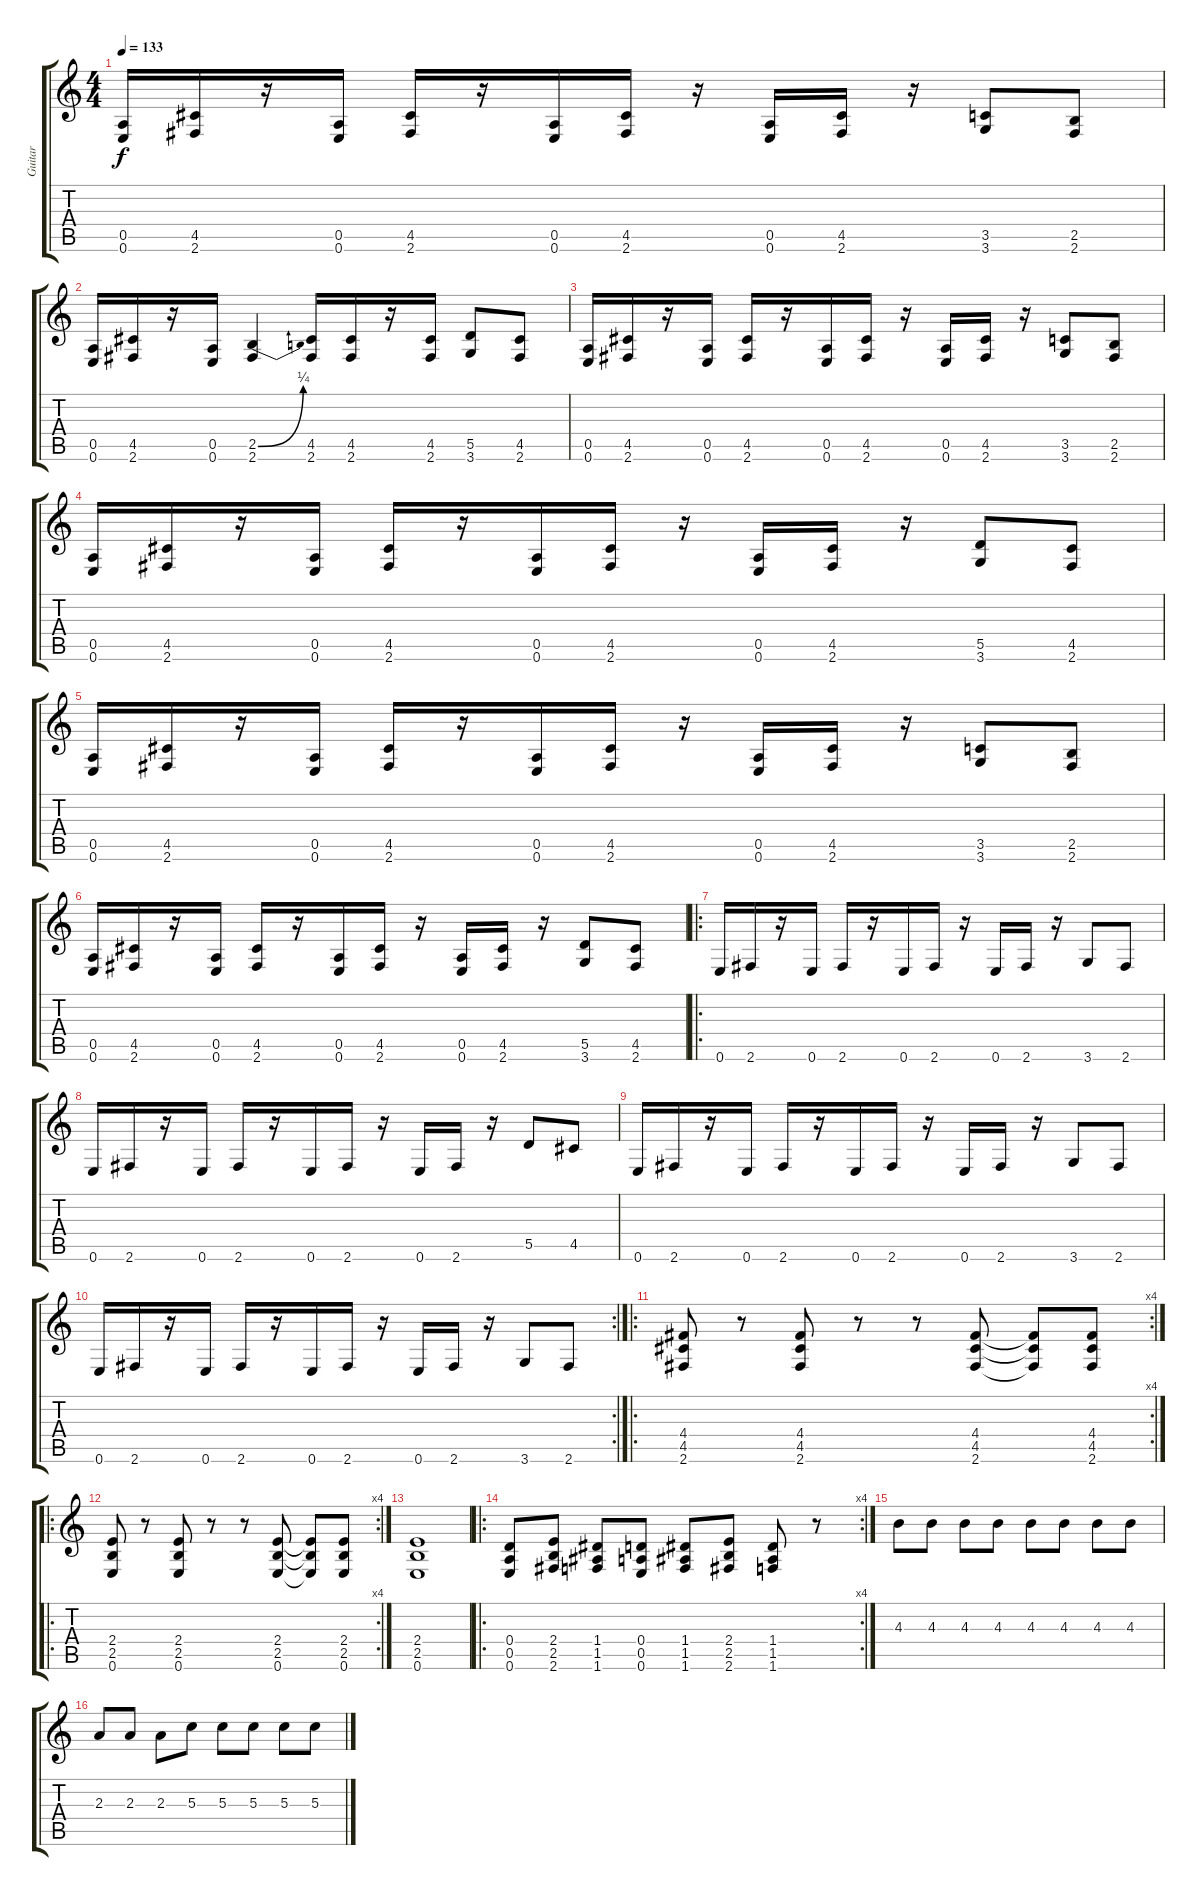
\track ("Guitar" "Guitar") {instrument distortionguitar}
\staff {score tabs}
\tuning (E4 B3 G3 D3 A2 E2) {hide}
\ts (4 4)
\tempo 133
\clef g2
\ks c
(0.5 0.6).16{dy f} (4.5 2.6).16 r.16 (0.5 0.6).16 (4.5 2.6).16 r.16 (0.5 0.6).16 (4.5 2.6).16 r.16 (0.5 0.6).16 (4.5 2.6).16 r.16 (3.5 3.6).8 (2.5 2.6).8 |
(0.5 0.6).16 (4.5 2.6).16 r.16 (0.5 0.6).16 (2.5{be (bend 0 0 60 1)} 2.6).4 (4.5 2.6).16 (4.5 2.6).16 r.16 (4.5 2.6).16 (5.5 3.6).8 (4.5 2.6).8 |
(0.5 0.6).16 (4.5 2.6).16 r.16 (0.5 0.6).16 (4.5 2.6).16 r.16 (0.5 0.6).16 (4.5 2.6).16 r.16 (0.5 0.6).16 (4.5 2.6).16 r.16 (3.5 3.6).8 (2.5 2.6).8 |
(0.5 0.6).16 (4.5 2.6).16 r.16 (0.5 0.6).16 (4.5 2.6).16 r.16 (0.5 0.6).16 (4.5 2.6).16 r.16 (0.5 0.6).16 (4.5 2.6).16 r.16 (5.5 3.6).8 (4.5 2.6).8 |
(0.5 0.6).16 (4.5 2.6).16 r.16 (0.5 0.6).16 (4.5 2.6).16 r.16 (0.5 0.6).16 (4.5 2.6).16 r.16 (0.5 0.6).16 (4.5 2.6).16 r.16 (3.5 3.6).8 (2.5 2.6).8 |
(0.5 0.6).16 (4.5 2.6).16 r.16 (0.5 0.6).16 (4.5 2.6).16 r.16 (0.5 0.6).16 (4.5 2.6).16 r.16 (0.5 0.6).16 (4.5 2.6).16 r.16 (5.5 3.6).8 (4.5 2.6).8 |
\ro
0.6.16 2.6.16 r.16 0.6.16 2.6.16 r.16 0.6.16 2.6.16 r.16 0.6.16 2.6.16 r.16 3.6.8 2.6.8 |
0.6.16 2.6.16 r.16 0.6.16 2.6.16 r.16 0.6.16 2.6.16 r.16 0.6.16 2.6.16 r.16 5.5.8 4.5.8 |
0.6.16 2.6.16 r.16 0.6.16 2.6.16 r.16 0.6.16 2.6.16 r.16 0.6.16 2.6.16 r.16 3.6.8 2.6.8 |
\rc 2
0.6.16 2.6.16 r.16 0.6.16 2.6.16 r.16 0.6.16 2.6.16 r.16 0.6.16 2.6.16 r.16 3.6.8 2.6.8 |
\ro
\rc 4
(4.4 4.5 2.6).8 r.8 (4.4 4.5 2.6).8 r.8 r.8 (4.4 4.5 2.6).8 (4.4{t} 4.5{t} 2.6{t}).8 (4.4 4.5 2.6).8 |
\ro
\rc 4
(2.4 2.5 0.6).8 r.8 (2.4 2.5 0.6).8 r.8 r.8 (2.4 2.5 0.6).8 (2.4{t} 2.5{t} 0.6{t}).8 (2.4 2.5 0.6).8 |
(2.4 2.5 0.6).1 |
\ro
\rc 4
(0.4 0.5 0.6).8 (2.4 2.5 2.6).8 (1.4 1.5 1.6).8 (0.4 0.5 0.6).8 (1.4 1.5 1.6).8 (2.4 2.5 2.6).8 (1.4 1.5 1.6).8 r.8 |
4.3.8 4.3.8 4.3.8 4.3.8 4.3.8 4.3.8 4.3.8 4.3.8 |
2.3.8 2.3.8 2.3.8 5.3.8 5.3.8 5.3.8 5.3.8 5.3.8
